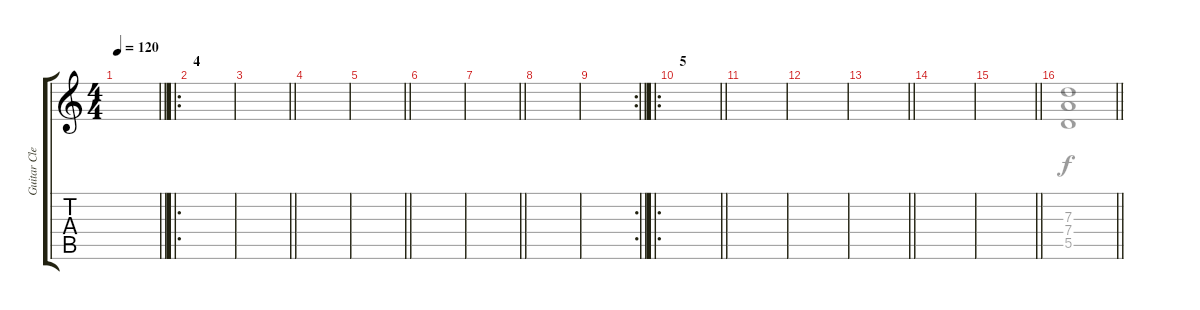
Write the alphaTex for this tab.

\track ("Guitar Clean 2 " "Guitar Cle") {instrument electricguitarclean}
\staff {score tabs}
\tuning (E4 B3 G3 D3 A2 E2) {hide}
\voice
\ts (4 4)
\tempo 120
\clef g2
\barLineRight lightlight
\ks c
|
\ro
\section ("" "4")
|
\barLineRight lightlight
|
|
\barLineRight lightlight
|
|
\barLineRight lightlight
|
|
\rc 2
\barLineRight lightlight
|
\ro
\section ("" "5")
\barLineRight lightlight
|
|
|
\barLineRight lightlight
|
|
\barLineRight lightlight
|
\barLineRight lightlight
\voice
\clef g2
\barLineRight lightlight
\ks c
(7.3{t} 7.4{t} 5.5{t}).1{dy f} |
|
\barLineRight lightlight
|
|
\barLineRight lightlight
|
|
\barLineRight lightlight
|
|
\barLineRight lightlight
|
\barLineRight lightlight
|
|
|
\barLineRight lightlight
|
|
\barLineRight lightlight
|
\barLineRight lightlight
